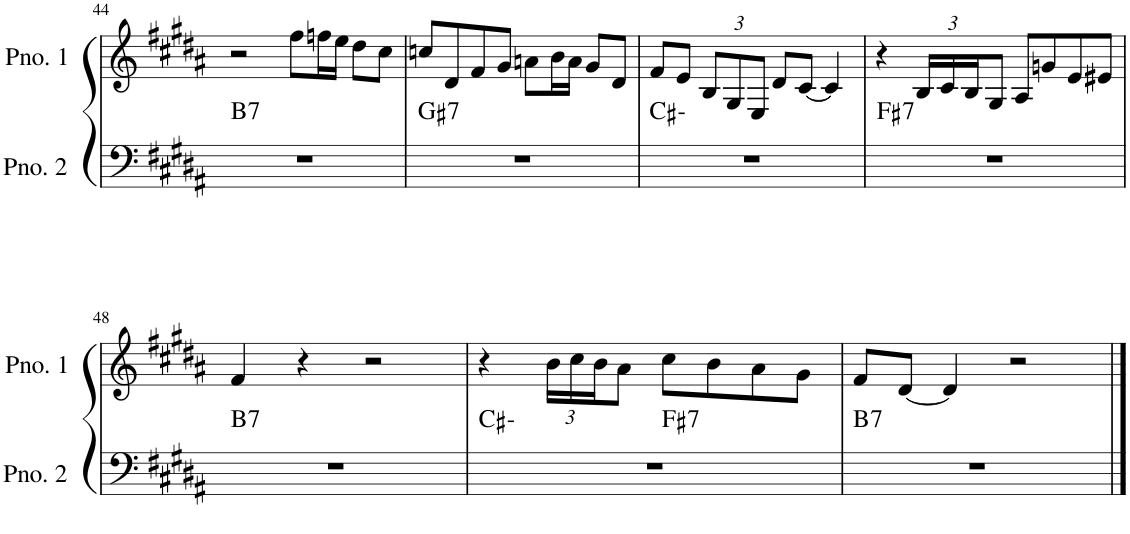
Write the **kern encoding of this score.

**kern	**harte	**kern
*part2	*part2	*part1
*staff2	*	*staff1
*I"ピアノ 2	*	*I"ピアノ 1
!!LO:PB:g=z
*clefF4	*	*clefG2
*k[f#c#g#d#a#]	*	*k[f#c#g#d#a#]
*M4/4	*	*M4/4
=44	=44	=44
!	!LO:H:kt=7	!
1r	B:7	2r
.	.	8ff#\L
.	.	16ffn\L
.	.	16ee\JJ
.	.	8dd#\L
.	.	8cc#\J
=45	=45	=45
!	!LO:H:kt=7	!
1r	G#:7	8ccn/L
.	.	8d#/
.	.	8f#/
.	.	8g#/J
.	.	8an\L
.	.	16b\L
.	.	16a\JJ
.	.	8g#/L
.	.	8d#/J
=46	=46	=46
1r	C#:min	8f#/L
.	.	8e/J
*	*	*Xbrackettup
.	.	12B/L
.	.	12G#/
.	.	12E/J
.	.	8d#/L
.	.	[8c#/J
.	.	4c#/]
=47	=47	=47
!	!LO:H:kt=7	!
1r	F#:7	4r
.	.	24B/LL
.	.	24c#/
.	.	24B/J
.	.	8G#/J
.	.	8A#/L
.	.	8gn/
.	.	8e/
.	.	8e#X/J
!!LO:LB:g=z
=48	=48	=48
!	!LO:H:kt=7	!
1r	B:7	4f#/
.	.	4r
.	.	2r
=49	=49	=49
*^	*	*
1r	2ryy	C#:min	4r
.	.	.	24b\LL
.	.	.	24cc#\
.	.	.	24b\J
.	.	.	8a#\J
!	!	!LO:H:kt=7	!
.	2ryy	F#:7	8cc#\L
.	.	.	8b\
.	.	.	8a#\
.	.	.	8g#\J
=50	=50	=50	=50
!	!	!LO:H:kt=7	!
*v	*v	*	*
1r	B:7	8f#/L
.	.	[8d#/J
.	.	4d#/]
.	.	2r
==	==	==
*-	*-	*-
